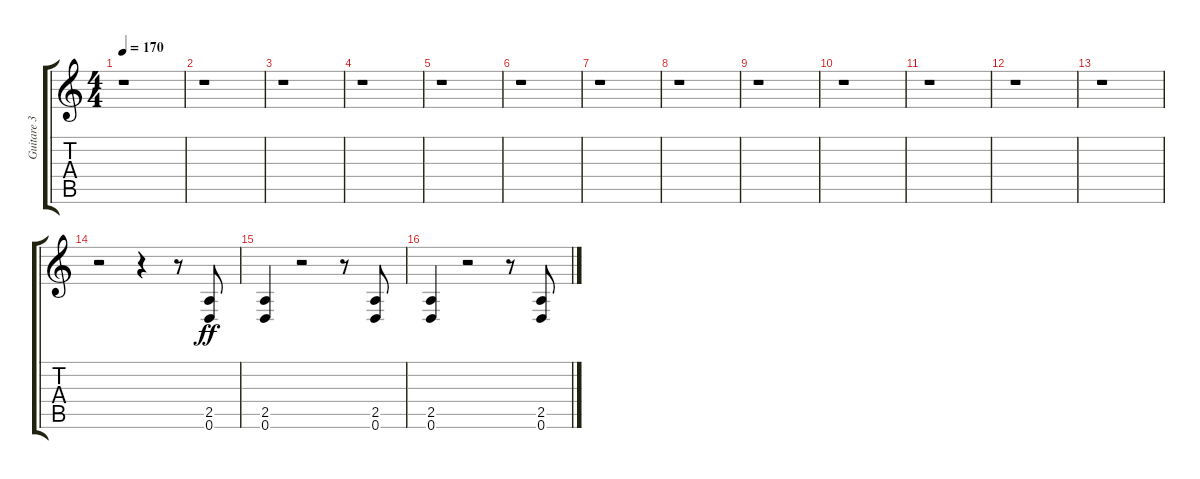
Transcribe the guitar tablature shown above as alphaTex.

\track ("Guitare 3" "Guitare 3") {instrument overdrivenguitar}
\staff {score tabs}
\tuning (D4 A3 F3 C3 G2 D2) {hide}
\ts (4 4)
\tempo 170
\clef g2
\ks c
r.1{dy f} |
r.1 |
r.1 |
r.1 |
r.1 |
r.1 |
r.1 |
r.1 |
r.1 |
r.1 |
r.1 |
r.1 |
r.1 |
r.2{volume 9} r.4 r.8 (2.5 0.6).8{dy ff} |
(2.5 0.6).4 r.2 r.8 (2.5 0.6).8 |
(2.5 0.6).4 r.2 r.8 (2.5 0.6).8
